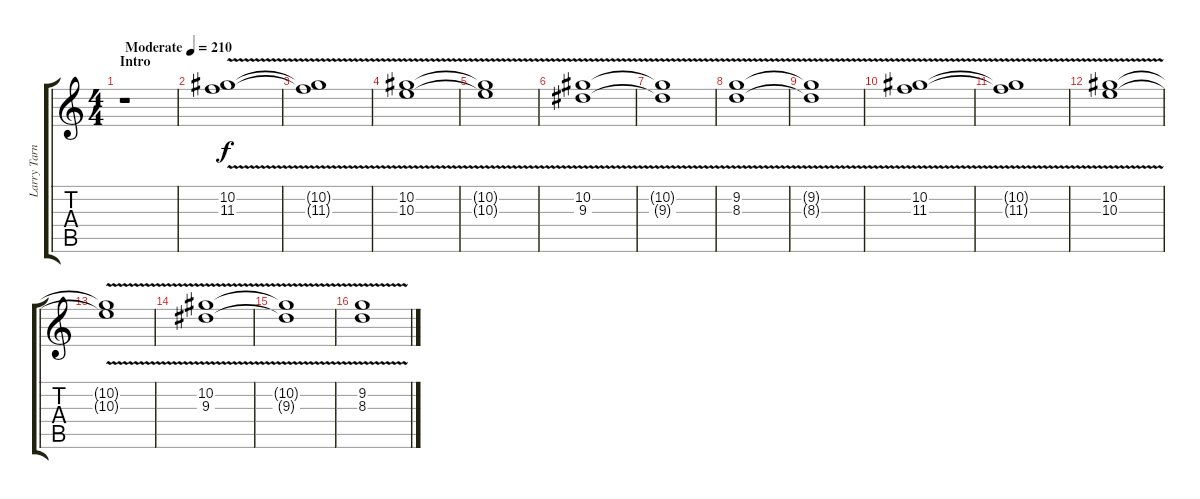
\track ("Larry Tarnowski" "Larry Tarn") {instrument distortionguitar}
\staff {score tabs}
\tuning (Eb4 Bb3 Gb3 Db3 Ab2 Eb2) {hide}
\ts (4 4)
\section ("" "Intro")
\tempo (210 "Moderate")
\clef g2
\ks c
r.1{dy f instrument distortionguitar} |
(10.2{v} 11.3{v}).1 |
(10.2{t} 11.3{t}).1 |
(10.2{v} 10.3{v}).1 |
(10.2{t} 10.3{t}).1 |
(10.2{v} 9.3{v}).1 |
(10.2{t} 9.3{t}).1 |
(9.2{v} 8.3{v}).1 |
(9.2{t} 8.3{t}).1 |
(10.2{v} 11.3{v}).1 |
(10.2{t} 11.3{t}).1 |
(10.2{v} 10.3{v}).1 |
(10.2{t} 10.3{t}).1 |
(10.2{v} 9.3{v}).1 |
(10.2{t} 9.3{t}).1 |
(9.2{v} 8.3{v}).1
